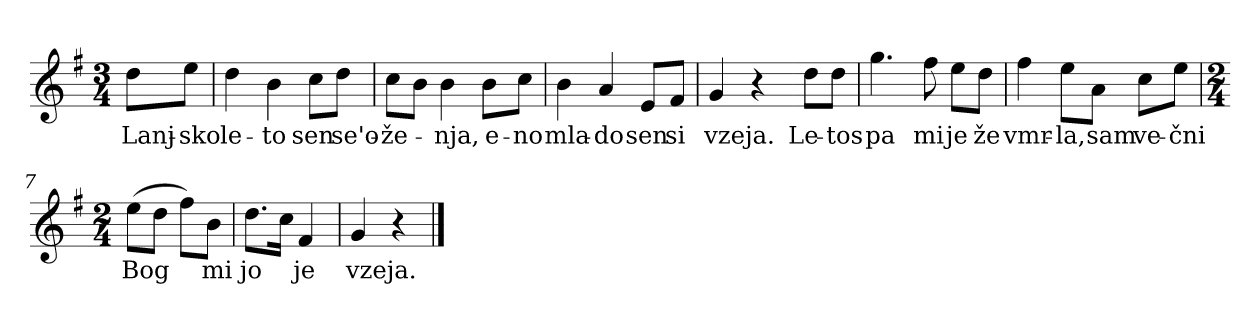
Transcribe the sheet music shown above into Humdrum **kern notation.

**kern	**text
*part1	*part1
*staff1	*staff1
*clefG2	*
*k[f#]	*
*G:	*
*M3/4	*
=	=
8dd\L	Lanj-
8ee\J	-sko
=1	=1
4dd\	le-
4b\	-to
8cc\L	sen
8dd\J	se'o-
=2	=2
8cc\L	-že-
8b\J	.
4b\	-nja,
8b\L	e-
8cc\J	-no
=3	=3
4b\	mla-
4a/	-do
8e/L	sen
8f#/J	si
=4	=4
4g/	vzeja.
4r	.
=4X1-	=4X1-
8dd\L	Le-
8dd\J	-tos
=5	=5
4.gg\	pa
8ff#\	mi
8ee\L	je
8dd\J	že
!!LO:LB:g=z
=6	=6
4ff#\	vmr-
8ee\L	-la,
8a\J	sam
8cc\L	ve-
8ee\J	-čni
=7	=7
*M2/4	*
(>8ee\L	Bog
8dd\J	.
8ff#\L)	.
8b\J	mi
=8	=8
8.dd\L	jo
16cc\Jk	.
4f#/	je
=9	=9
4g/	vzeja.
4r	.
==	==
*-	*-
